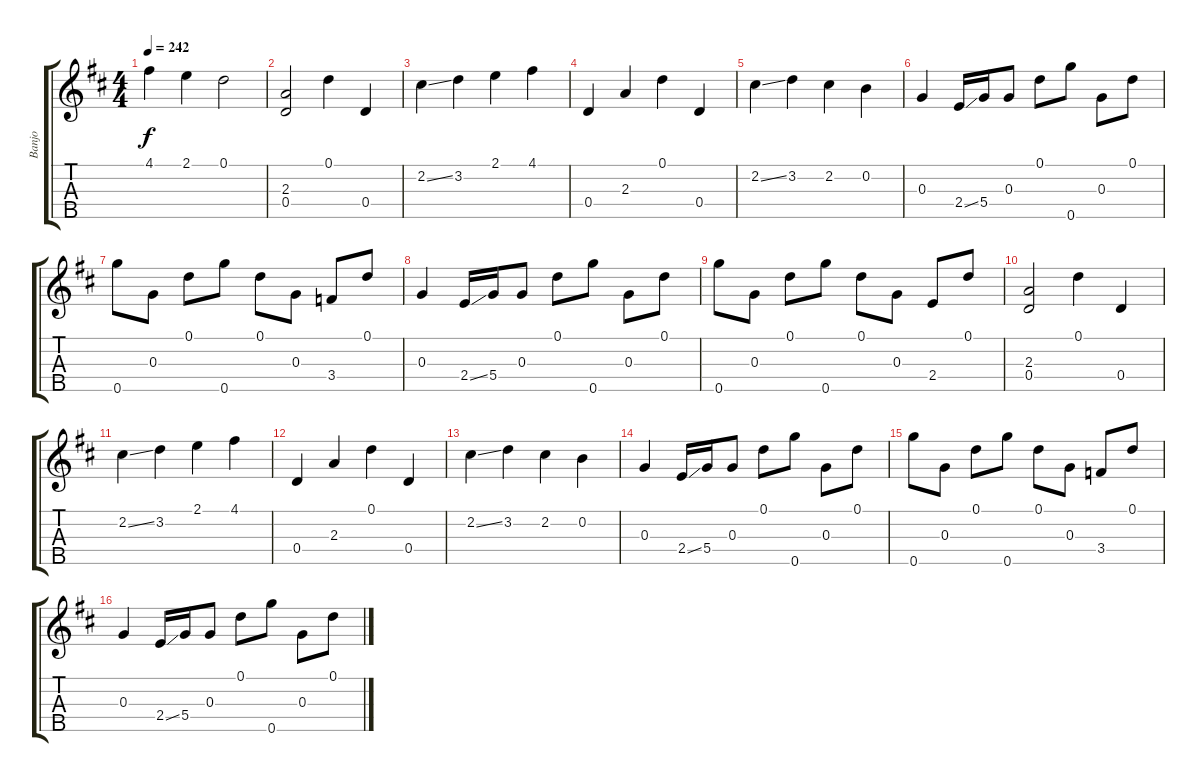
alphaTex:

\track ("Banjo" "Banjo") {instrument banjo}
\staff {score tabs}
\tuning (D4 B3 G3 D3 G4) {hide}
\displaytranspose 12
\ts (4 4)
\tempo 242
\clef g2
\ks d
4.1.4{dy f} 2.1.4 0.1.2 |
(2.3 0.4).2 0.1.4 0.4.4 |
2.2{ss}.4 3.2.4 2.1.4 4.1.4 |
0.4.4 2.3.4 0.1.4 0.4.4 |
2.2{ss}.4 3.2.4 2.2.4 0.2.4 |
0.3.4 2.4{ss}.16 5.4.16 0.3.8 0.1.8 0.5.8 0.3.8 0.1.8 |
0.5.8 0.3.8 0.1.8 0.5.8 0.1.8 0.3.8 3.4.8 0.1.8 |
0.3.4 2.4{ss}.16 5.4.16 0.3.8 0.1.8 0.5.8 0.3.8 0.1.8 |
0.5.8 0.3.8 0.1.8 0.5.8 0.1.8 0.3.8 2.4.8 0.1.8 |
(2.3 0.4).2 0.1.4 0.4.4 |
2.2{ss}.4 3.2.4 2.1.4 4.1.4 |
0.4.4 2.3.4 0.1.4 0.4.4 |
2.2{ss}.4 3.2.4 2.2.4 0.2.4 |
0.3.4 2.4{ss}.16 5.4.16 0.3.8 0.1.8 0.5.8 0.3.8 0.1.8 |
0.5.8 0.3.8 0.1.8 0.5.8 0.1.8 0.3.8 3.4.8 0.1.8 |
0.3.4 2.4{ss}.16 5.4.16 0.3.8 0.1.8 0.5.8 0.3.8 0.1.8
